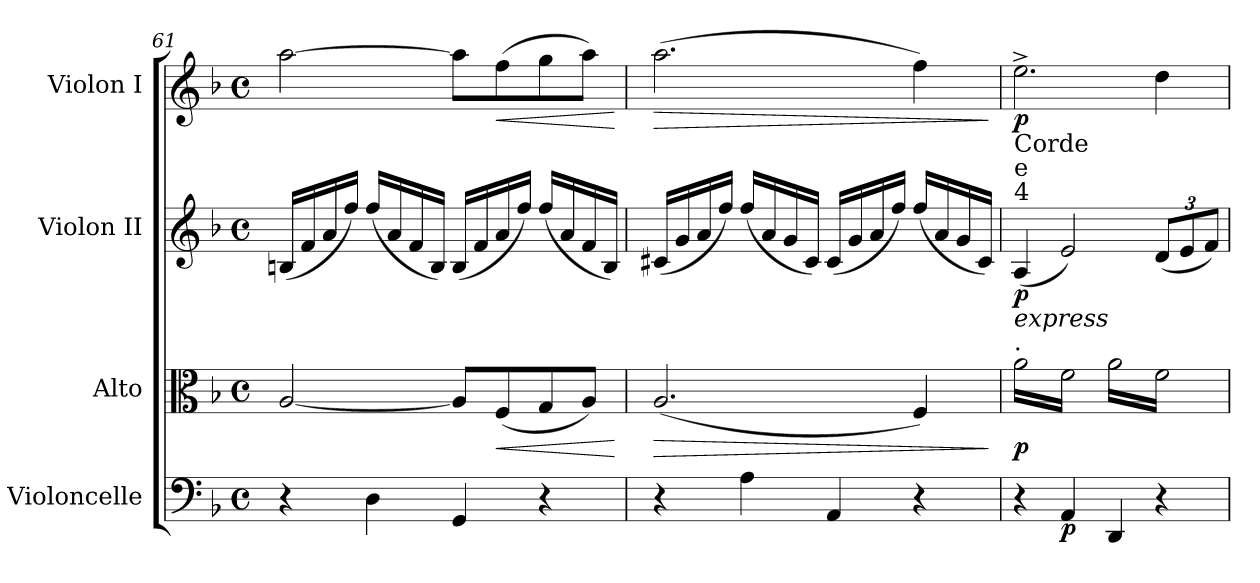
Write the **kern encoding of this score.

**kern	**dynam	**kern	**dynam	**kern	**dynam	**kern	**dynam
*part4	*part4	*part3	*part3	*part2	*part2	*part1	*part1
*staff4	*staff4	*staff3	*staff3	*staff2	*staff2	*staff1	*staff1
*I"Violoncelle	*	*I"Alto	*	*I"Violon II	*	*I"Violon I	*
*I'Vc	*	*	*	*I'Vln	*	*I'Vln	*
!!LO:PB:g=z
*clefF4	*	*clefC3	*	*clefG2	*	*clefG2	*
*k[b-]	*	*k[b-]	*	*k[b-]	*	*k[b-]	*
*M4/4	*	*M4/4	*	*M4/4	*	*M4/4	*
*met(c)	*	*met(c)	*	*met(c)	*	*met(c)	*
=61	=61	=61	=61	=61	=61	=61	=61
4r	.	[2A/	.	(<16Bn/LL	.	[2aa\	.
.	.	.	.	16f/	.	.	.
.	.	.	.	16a/	.	.	.
.	.	.	.	16ff/JJ)	.	.	.
4D\	.	.	.	(<16ff/LL	.	.	.
.	.	.	.	16a/	.	.	.
.	.	.	.	16f/	.	.	.
.	.	.	.	16B/JJ)	.	.	.
4GG/	.	8A/L]	.	(<16B/LL	.	8aa\L]	.
.	.	.	.	16f/	.	.	.
!	!	!	!LO:HP:b	!	!	!	!LO:HP:b
.	.	(<8F/	<	16a/	.	(>8ff\	<
.	.	.	.	16ff/JJ)	.	.	.
4r	.	8G/	.	(<16ff/LL	.	8gg\	.
.	.	.	.	16a/	.	.	.
.	.	8A/J)	.	16f/	.	8aa\J)	.
.	.	.	.	16B/JJ)	.	.	.
.	.	.	[	.	.	.	[
=62	=62	=62	=62	=62	=62	=62	=62
!	!	!	!LO:HP:b	!	!	!	!LO:HP:b
4r	.	(<2.A/	>	(<16c#X/LL	.	(>2.aa\	>
.	.	.	.	16g/	.	.	.
.	.	.	.	16a/	.	.	.
.	.	.	.	16ff/JJ)	.	.	.
4A\	.	.	.	(<16ff/LL	.	.	.
.	.	.	.	16a/	.	.	.
.	.	.	.	16g/	.	.	.
.	.	.	.	16c#/JJ)	.	.	.
4AA/	.	.	.	(<16c#/LL	.	.	.
.	.	.	.	16g/	.	.	.
.	.	.	.	16a/	.	.	.
.	.	.	.	16ff/JJ)	.	.	.
4r	.	4F/)	.	(<16ff/LL	.	4ff\)	.
.	.	.	.	16a/	.	.	.
.	.	.	.	16g/	.	.	.
.	.	.	.	16c#/JJ)	.	.	.
.	.	.	]	.	.	.	]
=63	=63	=63	=63	=63	=63	=63	=63
!	!	!	!	!LO:TX:a:t=4	!	!	!
!	!	!	!	!LO:TX:a:t=e	!	!	!
!	!	!	!	!LO:TX:a:t=Corde	!	!	!
!	!	!	!	!LO:TX:b:i:t=express	!	!	!
!	!	!	!	!LO:TX:b:t=.	!	!	!
!	!	!	!LO:DY:b	!	!LO:DY:b	!	!LO:DY:b
*	*	*tremolo	*	*	*	*	*
4r	.	(>16a\LL	p	(>4A/	p	2.ee^\	p
.	.	16f\)	.	.	.	.	.
.	.	16a\	.	.	.	.	.
.	.	16f\)	.	.	.	.	.
!	!LO:DY:b	!	!	!	!	!	!
4AA/	p	16a\	.	2e/)	.	.	.
.	.	16f\)	.	.	.	.	.
.	.	16a\	.	.	.	.	.
.	.	16f\)JJ	.	.	.	.	.
4DD/	.	(>16a\LL	.	.	.	.	.
.	.	16f\)	.	.	.	.	.
.	.	16a\	.	.	.	.	.
.	.	16f\)	.	.	.	.	.
*	*	*	*	*Xbrackettup	*	*	*
4r	.	16a\	.	(<12d/L	.	4dd\	.
.	.	16f\)	.	.	.	.	.
.	.	.	.	12e/	.	.	.
.	.	16a\	.	.	.	.	.
.	.	.	.	12f/J)	.	.	.
.	.	16f\)JJ	.	.	.	.	.
*	*	*Xtremolo	*	*	*	*	*
.	.	.	.	.	.	.	.
.	.	.	.	.	.	.	.
.	.	.	.	.	.	.	.
.	.	.	.	.	.	.	.
=	=	=	=	=	=	=	=
*-	*-	*-	*-	*-	*-	*-	*-
